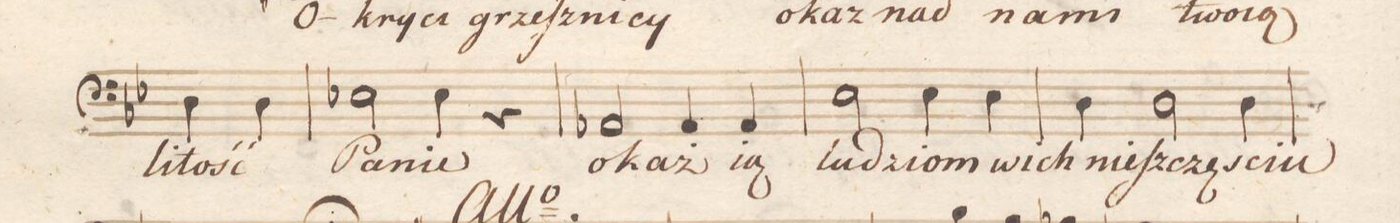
**kern	**text	**dynam
*I"Basso	*	*
*clefF4	*	*
*k[b-e-]	*	*
*met(c)	*	*
*M4/4	*	*
4D\	li-	.
4D\	-tość	.
=74	=74	=74
2E-X\	Pa-	.
4E-\	-nie	.
4r	.	.
=75	=75	=75
2AA-X/	o-	.
4AA-/	-każ	.
4AA-/	ią	.
=76	=76	=76
2E-\	lu-	.
4E-\	-dziom	.
4E-\	wich	.
=77	=77	=77
4D\	nie-	.
2D\	-ſzczę-	.
4D\	-ściu	.
=78	=78	=78
*-	*-	*-
